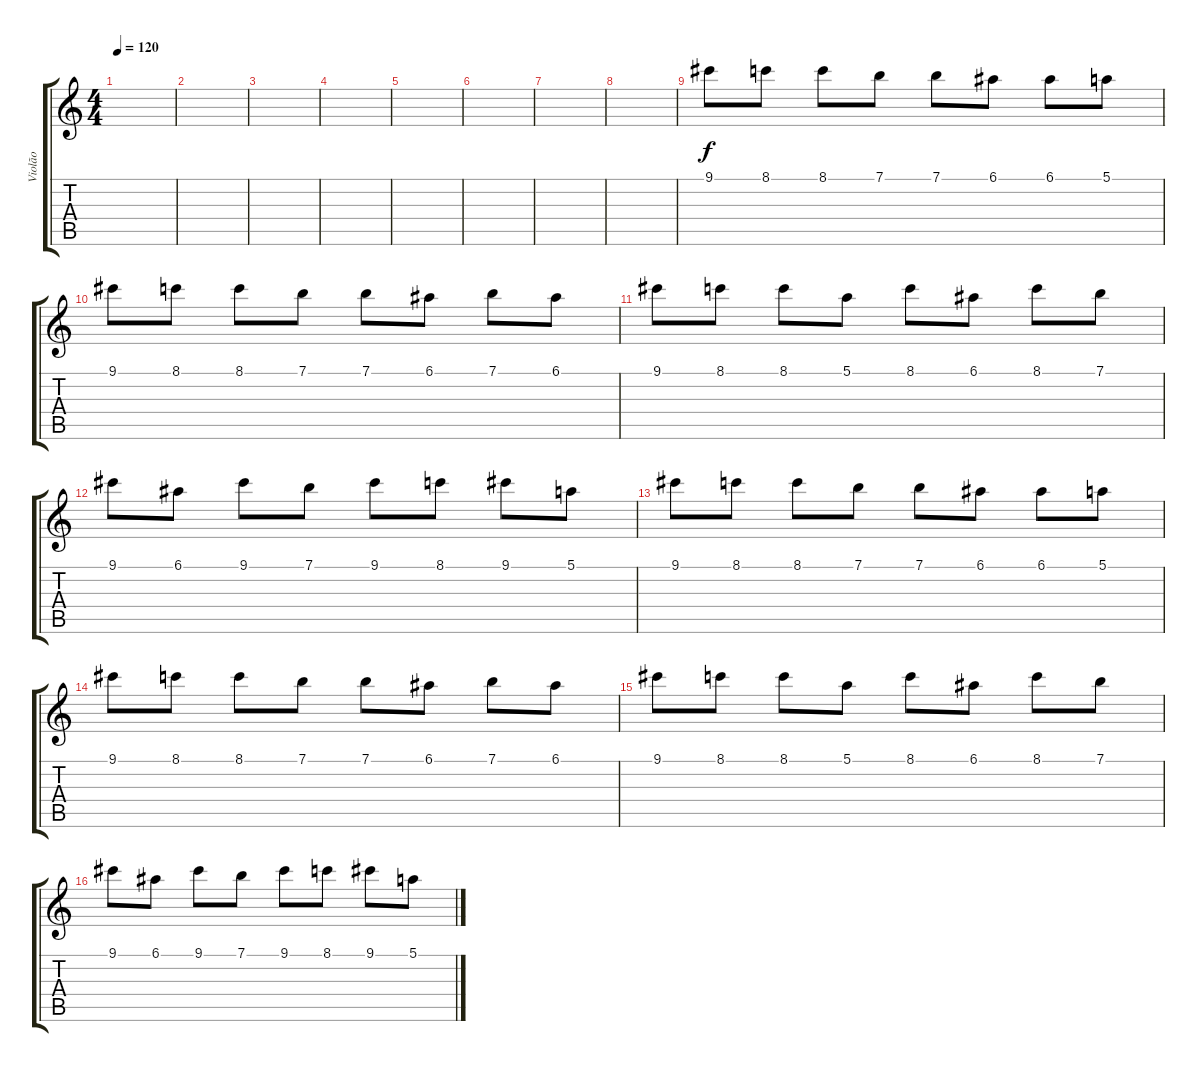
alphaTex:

\track ("Violão" "Violão") {instrument acousticguitarsteel}
\staff {score tabs}
\tuning (E4 B3 G3 D3 A2 E2) {hide}
\ts (4 4)
\tempo 120
\clef g2
\ks c
|
|
|
|
|
|
|
|
9.1.8 8.1.8 8.1.8 7.1.8 7.1.8 6.1.8 6.1.8 5.1.8 |
9.1.8 8.1.8 8.1.8 7.1.8 7.1.8 6.1.8 7.1.8 6.1.8 |
9.1.8 8.1.8 8.1.8 5.1.8 8.1.8 6.1.8 8.1.8 7.1.8 |
9.1.8 6.1.8 9.1.8 7.1.8 9.1.8 8.1.8 9.1.8 5.1.8 |
9.1.8 8.1.8 8.1.8 7.1.8 7.1.8 6.1.8 6.1.8 5.1.8 |
9.1.8 8.1.8 8.1.8 7.1.8 7.1.8 6.1.8 7.1.8 6.1.8 |
9.1.8 8.1.8 8.1.8 5.1.8 8.1.8 6.1.8 8.1.8 7.1.8 |
9.1.8 6.1.8 9.1.8 7.1.8 9.1.8 8.1.8 9.1.8 5.1.8
